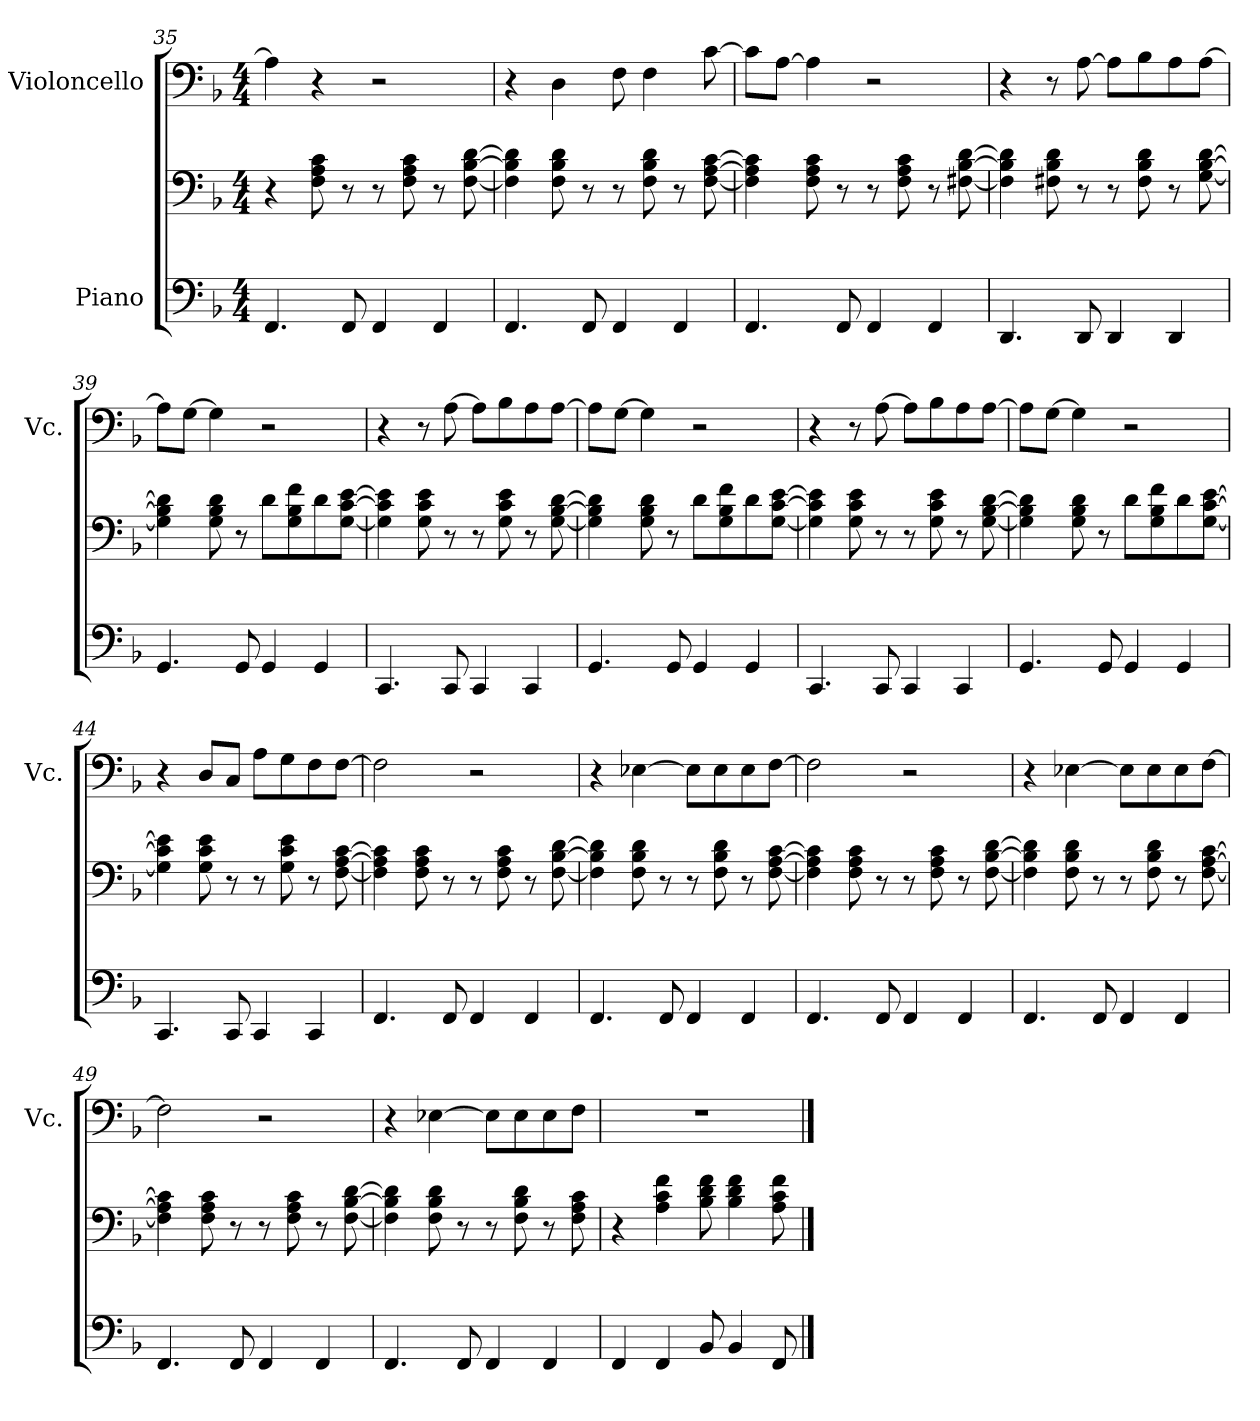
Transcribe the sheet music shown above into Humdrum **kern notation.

**kern	**kern	**kern
*part2	*part2	*part1
*staff3	*staff2	*staff1
*I"Piano	*	*I"Violoncello
*	*	*I'Vc.
*clefF4	*clefF4	*clefF4
*k[b-]	*k[b-]	*k[b-]
*M4/4	*M4/4	*M4/4
=35	=35	=35
4.FF/	4r	4A\]
.	8F\ 8A\ 8c\	4r
8FF/	8r	.
4FF/	8r	2r
.	8F\ 8A\ 8c\	.
4FF/	8r	.
.	[8F\ [8B-\ [8d\	.
=36	=36	=36
4.FF/	4F\] 4B-\] 4d\]	4r
.	8F\ 8B-\ 8d\	4D\
8FF/	8r	.
4FF/	8r	8F\
.	8F\ 8B-\ 8d\	4F\
4FF/	8r	.
.	[8F\ [8A\ [8c\	[8c\
=37	=37	=37
4.FF/	4F\] 4A\] 4c\]	8c\L]
.	.	[8A\J
.	8F\ 8A\ 8c\	4A\]
8FF/	8r	.
4FF/	8r	2r
.	8F\ 8A\ 8c\	.
4FF/	8r	.
.	[8F#X\ [8B-\ [8d\	.
!!LO:LB:g=z
=38	=38	=38
4.DD/	4F#\] 4B-\] 4d\]	4r
.	8F#X\ 8B-\ 8d\	8r
8DD/	8r	[8A\
4DD/	8r	8A\L]
.	8F#\ 8B-\ 8d\	8B-\
4DD/	8r	8A\
.	[8G\ [8B-\ [8d\	[8A\J
=39	=39	=39
4.GG/	4G\] 4B-\] 4d\]	8A\L]
.	.	[8G\J
.	8G\ 8B-\ 8d\	4G\]
8GG/	8r	.
4GG/	8d\L	2r
.	8G\ 8B-\ 8f\	.
4GG/	8d\	.
.	[8G\ [8c\ [8e\J	.
=40	=40	=40
4.CC/	4G\] 4c\] 4e\]	4r
.	8G\ 8c\ 8e\	8r
8CC/	8r	[8A\
4CC/	8r	8A\L]
.	8G\ 8c\ 8e\	8B-\
4CC/	8r	8A\
.	[8G\ [8B-\ [8d\	[8A\J
=41	=41	=41
4.GG/	4G\] 4B-\] 4d\]	8A\L]
.	.	[8G\J
.	8G\ 8B-\ 8d\	4G\]
8GG/	8r	.
4GG/	8d\L	2r
.	8G\ 8B-\ 8f\	.
4GG/	8d\	.
.	[8G\ [8c\ [8e\J	.
=42	=42	=42
4.CC/	4G\] 4c\] 4e\]	4r
.	8G\ 8c\ 8e\	8r
8CC/	8r	[8A\
4CC/	8r	8A\L]
.	8G\ 8c\ 8e\	8B-\
4CC/	8r	8A\
.	[8G\ [8B-\ [8d\	[8A\J
!!LO:PB:g=z
=43	=43	=43
4.GG/	4G\] 4B-\] 4d\]	8A\L]
.	.	[8G\J
.	8G\ 8B-\ 8d\	4G\]
8GG/	8r	.
4GG/	8d\L	2r
.	8G\ 8B-\ 8f\	.
4GG/	8d\	.
.	[8G\ [8c\ [8e\J	.
=44	=44	=44
4.CC/	4G\] 4c\] 4e\]	4r
.	8G\ 8c\ 8e\	8D/L
8CC/	8r	8C/J
4CC/	8r	8A\L
.	8G\ 8c\ 8e\	8G\
4CC/	8r	8F\
.	[8F\ [8A\ [8c\	[8F\J
=45	=45	=45
4.FF/	4F\] 4A\] 4c\]	2F\]
.	8F\ 8A\ 8c\	.
8FF/	8r	.
4FF/	8r	2r
.	8F\ 8A\ 8c\	.
4FF/	8r	.
.	[8F\ [8B-\ [8d\	.
=46	=46	=46
4.FF/	4F\] 4B-\] 4d\]	4r
.	8F\ 8B-\ 8d\	[4E-X\
8FF/	8r	.
4FF/	8r	8E-\L]
.	8F\ 8B-\ 8d\	8E-\
4FF/	8r	8E-\
.	[8F\ [8A\ [8c\	[8F\J
=47	=47	=47
4.FF/	4F\] 4A\] 4c\]	2F\]
.	8F\ 8A\ 8c\	.
8FF/	8r	.
4FF/	8r	2r
.	8F\ 8A\ 8c\	.
4FF/	8r	.
.	[8F\ [8B-\ [8d\	.
!!LO:LB:g=z
=48	=48	=48
4.FF/	4F\] 4B-\] 4d\]	4r
.	8F\ 8B-\ 8d\	[4E-X\
8FF/	8r	.
4FF/	8r	8E-\L]
.	8F\ 8B-\ 8d\	8E-\
4FF/	8r	8E-\
.	[8F\ [8A\ [8c\	[8F\J
=49	=49	=49
4.FF/	4F\] 4A\] 4c\]	2F\]
.	8F\ 8A\ 8c\	.
8FF/	8r	.
4FF/	8r	2r
.	8F\ 8A\ 8c\	.
4FF/	8r	.
.	[8F\ [8B-\ [8d\	.
=50	=50	=50
4.FF/	4F\] 4B-\] 4d\]	4r
.	8F\ 8B-\ 8d\	[4E-X\
8FF/	8r	.
4FF/	8r	8E-\L]
.	8F\ 8B-\ 8d\	8E-\
4FF/	8r	8E-\
.	8F\ 8A\ 8c\	8F\J
=51	=51	=51
4FF/	4r	1r
4FF/	4A\ 4c\ 4f\	.
8BB-/	8B-\ 8d\ 8f\	.
4BB-/	4B-\ 4d\ 4f\	.
8FF/	8A\ 8c\ 8f\	.
==	==	==
*-	*-	*-
